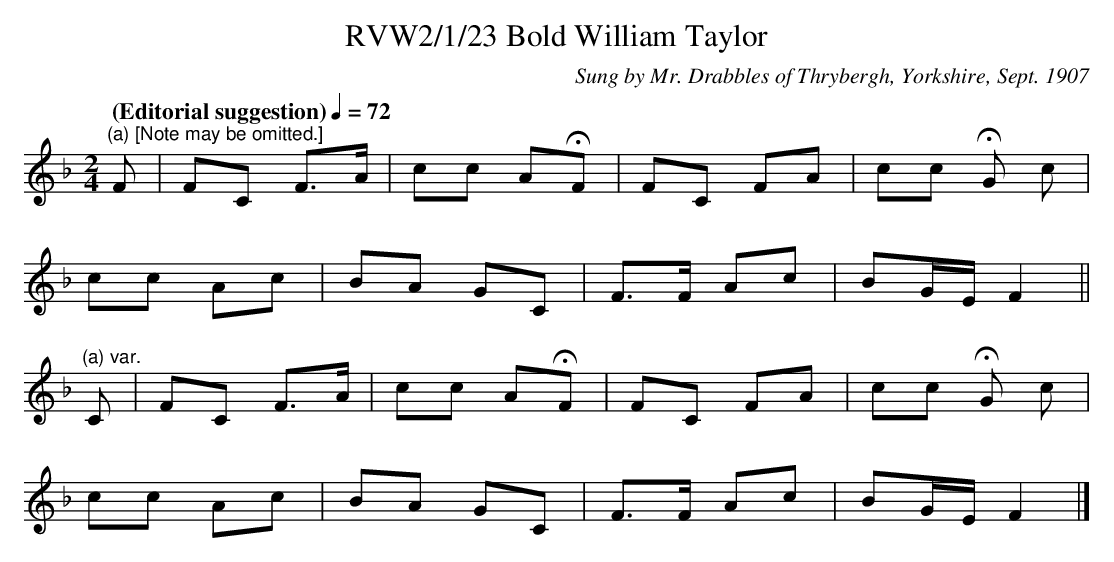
X:1
T:RVW2/1/23 Bold William Taylor
C:Sung by Mr. Drabbles of Thrybergh, Yorkshire, Sept. 1907
L:1/8
Q:"(Editorial suggestion)" 1/4=72
M:2/4
K:F
"^(a) [Note may be omitted.]" F | FC F>A | cc AHF | FC FA | cc HG c |
cc Ac | BA GC | F>F Ac | BG/E/ F2 ||
"^(a) var." C | FC F>A | cc AHF | FC FA | cc HG c |
cc Ac | BA GC | F>F Ac | BG/E/ F2 |]
